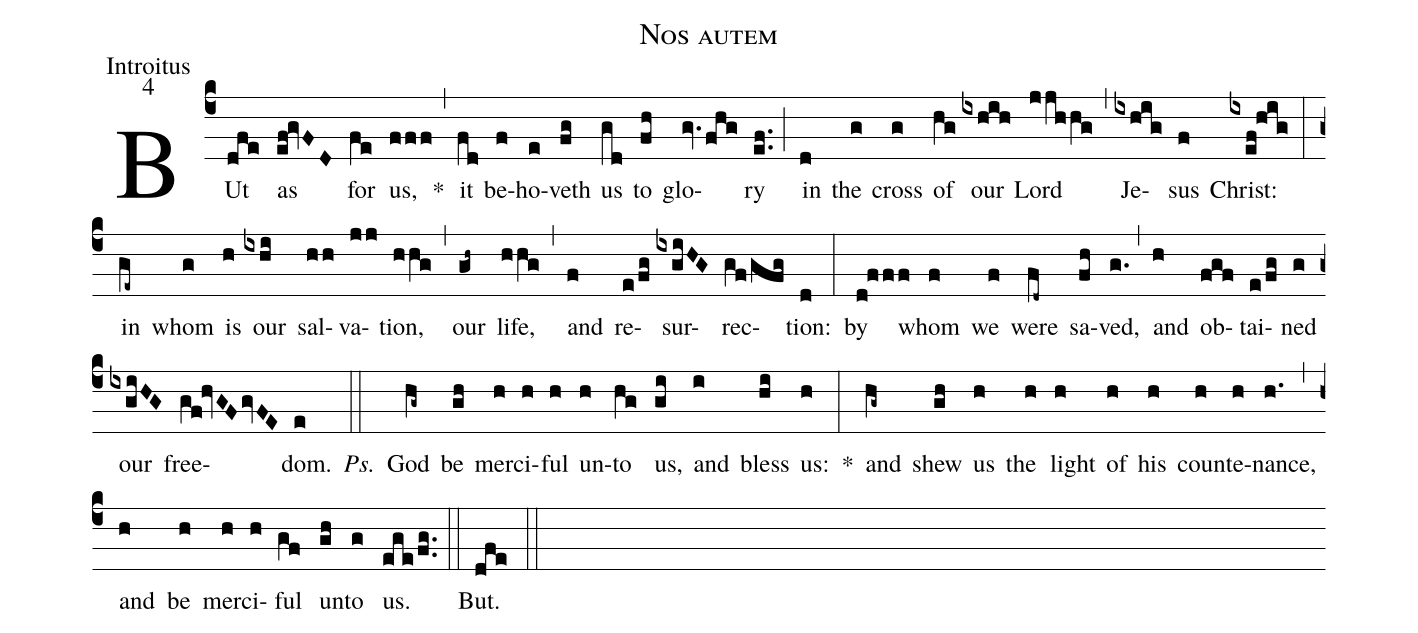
name:Nos autem;
office-part:Introitus;
mode:4;
%%
(c4) BUt(dfe) as(ef!gvFD) for(fe) us,(fff) *(,) it(fd) be(f)ho(e)veth(fg) us(gd) to(fh) glo(gv./fhg)ry(ef..) (;) in(d) the(g) cross(g) of(hg) our(ixhih) Lord(jjhhg) (,) Je(ixhig)sus(f) Christ:(ixef!hig) (:) in(ge~) whom(g) is(h) our(ixhi) sal(hh)va(jj)tion,(hhg) (,) our(gh~) life,(hhg) (,) and(f) re(e/fg)sur(ixgiHG)rec(gf/gfg)tion:(d) (:) by(d!fff) whom(f) we(f) were(fd~) sa(fh)ved,(g.) (,) and(h) ob(fgf)tai(e/fg)ned(g) our(ixgiHG) free(gf!hvGF/gvFE)dom.(e) <i>Ps.</i>(::) God(hg~) be(gh) mer(h)ci(h)ful(h) un(h)to(hg) us,(gi) and(i) bless(hi) us:(h) *(:) and(hg~) shew(gh) us(h) the(h) light(h) of(h) his(h) coun(h)te(h)nance,(h.1) (,) and(h) be(h) mer(h)ci(h)ful(gf) un(gh)to(g) us.(ege/fg..) (::) But.(dfe) (::)
